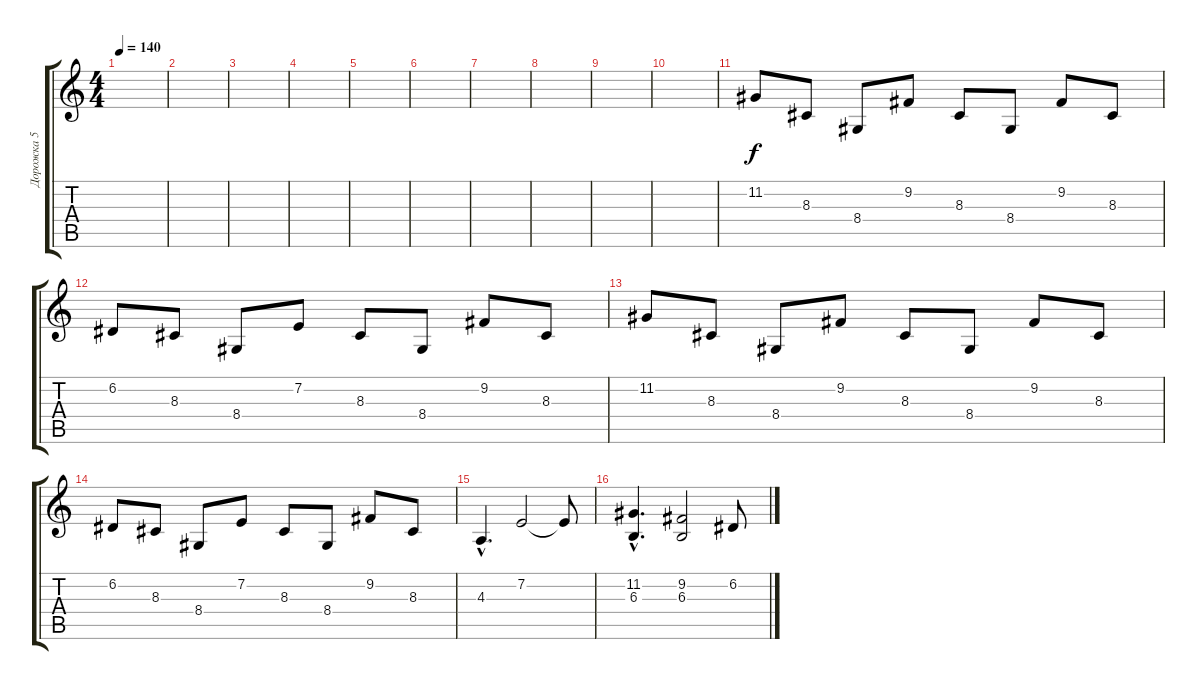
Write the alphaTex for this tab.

\track ("Дорожка 5" "Дорожка 5") {instrument harpsichord}
\staff {score tabs}
\tuning (D4 A3 F3 C3 G2 D2) {hide}
\ts (4 4)
\tempo 140
\clef g2
\ks c
|
|
|
|
|
|
|
|
|
|
11.2.8 8.3.8 8.4.8 9.2.8 8.3.8 8.4.8 9.2.8 8.3.8 |
6.2.8 8.3.8 8.4.8 7.2.8 8.3.8 8.4.8 9.2.8 8.3.8 |
11.2.8 8.3.8 8.4.8 9.2.8 8.3.8 8.4.8 9.2.8 8.3.8 |
6.2.8 8.3.8 8.4.8 7.2.8 8.3.8 8.4.8 9.2.8 8.3.8 |
4.3{hac}.4{d} 7.2.2 7.2{t}.8 |
(11.2{hac} 6.3{hac}).4{d} (9.2 6.3).2 6.2.8
